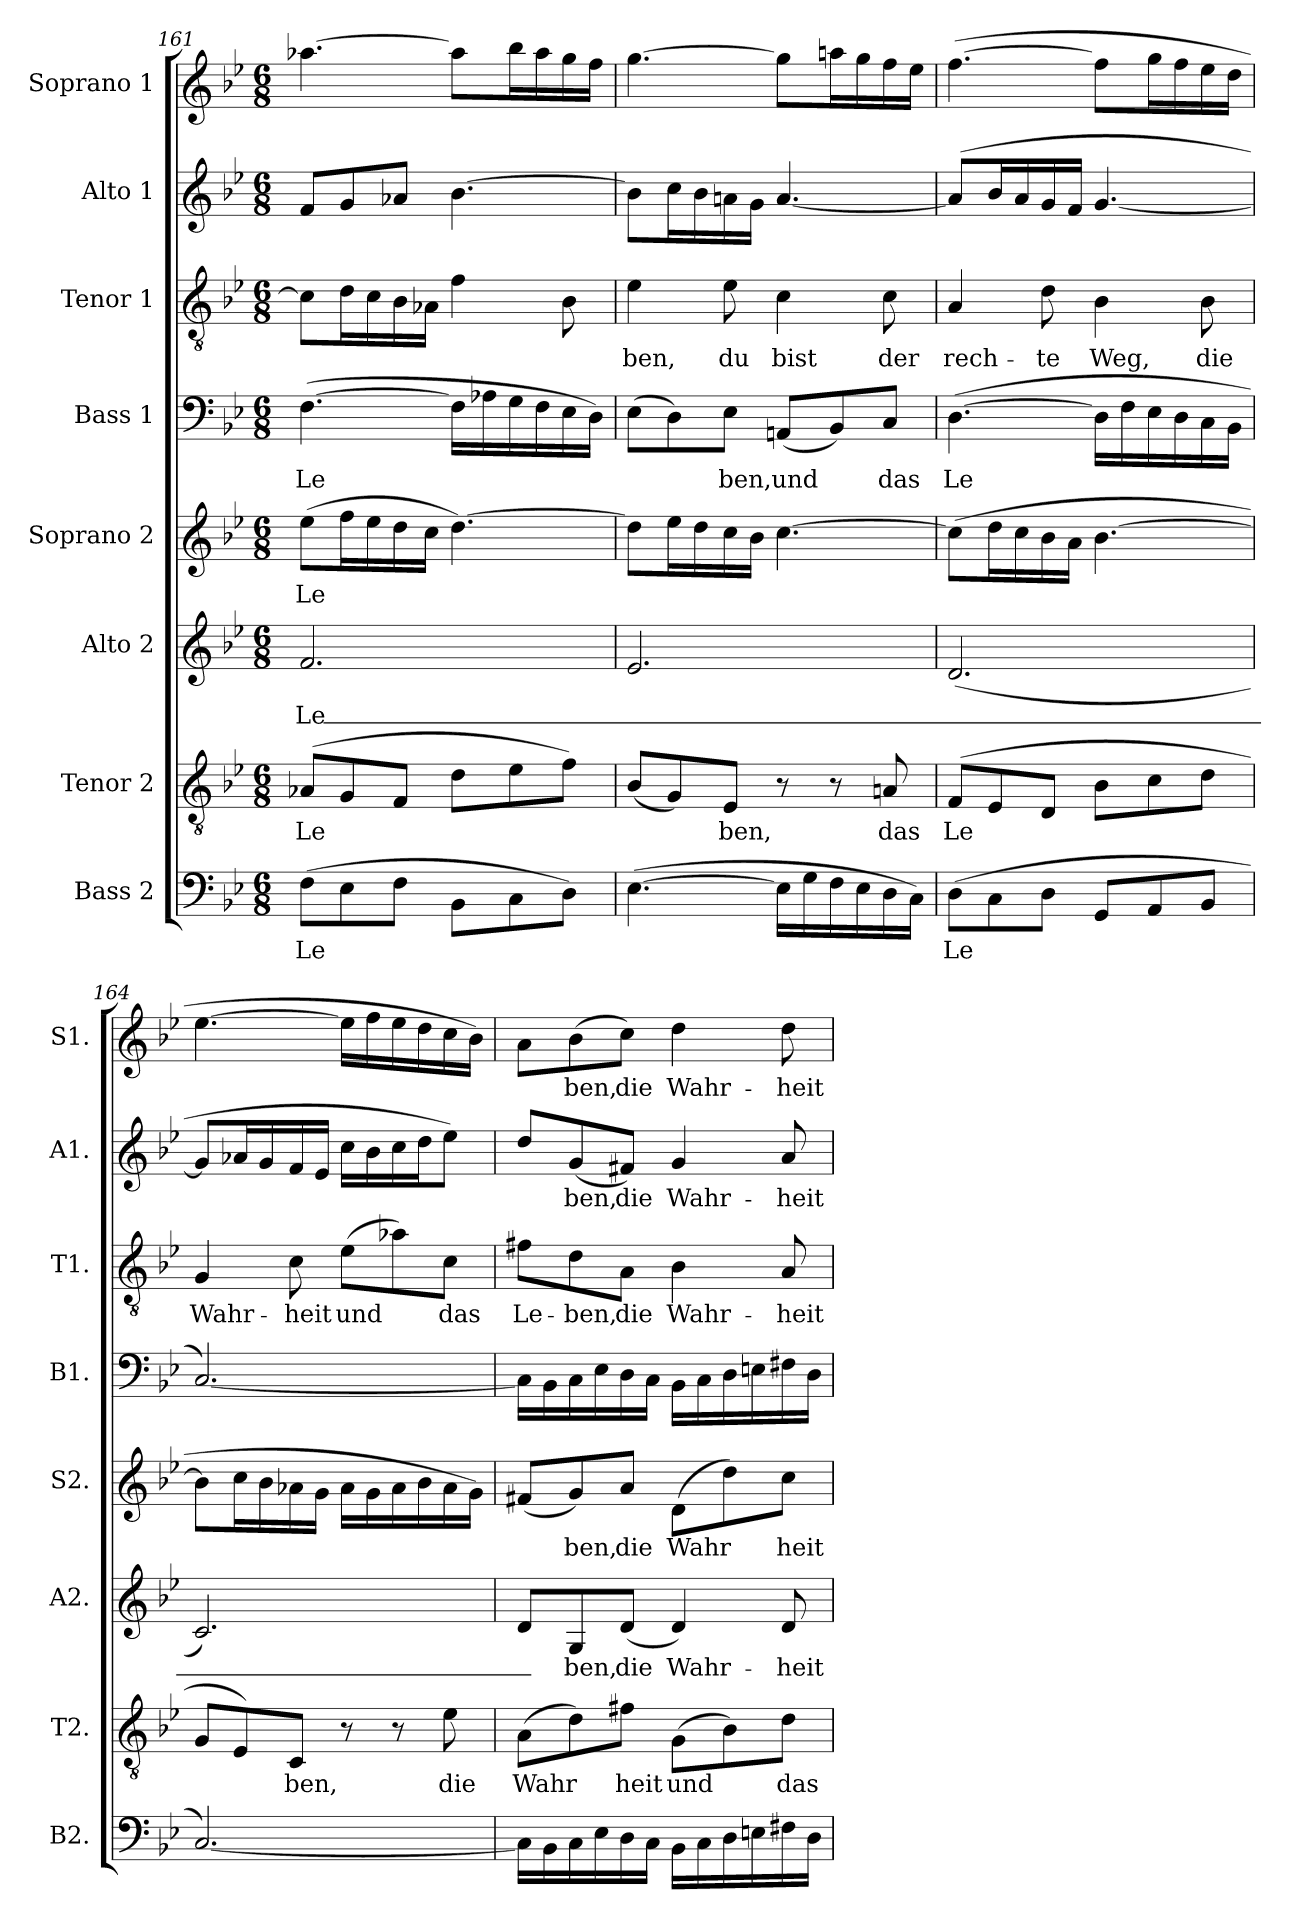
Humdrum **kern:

**kern	**text	**kern	**text	**kern	**text	**kern	**text	**kern	**text	**kern	**text	**kern	**text	**kern	**text
*part8	*part8	*part7	*part7	*part6	*part6	*part5	*part5	*part4	*part4	*part3	*part3	*part2	*part2	*part1	*part1
*staff8	*staff8	*staff7	*staff7	*staff6	*staff6	*staff5	*staff5	*staff4	*staff4	*staff3	*staff3	*staff2	*staff2	*staff1	*staff1
*I"Bass 2	*	*I"Tenor 2	*	*I"Alto 2	*	*I"Soprano 2	*	*I"Bass 1	*	*I"Tenor 1	*	*I"Alto 1	*	*I"Soprano 1	*
*I'B2.	*	*I'T2.	*	*I'A2.	*	*I'S2.	*	*I'B1.	*	*I'T1.	*	*I'A1.	*	*I'S1.	*
*clefF4	*	*clefGv2	*	*clefG2	*	*clefG2	*	*clefF4	*	*clefGv2	*	*clefG2	*	*clefG2	*
*k[b-e-]	*	*k[b-e-]	*	*k[b-e-]	*	*k[b-e-]	*	*k[b-e-]	*	*k[b-e-]	*	*k[b-e-]	*	*k[b-e-]	*
*B-:	*	*B-:	*	*B-:	*	*B-:	*	*B-:	*	*B-:	*	*B-:	*	*B-:	*
*M6/8	*	*M6/8	*	*M6/8	*	*M6/8	*	*M6/8	*	*M6/8	*	*M6/8	*	*M6/8	*
=161	=161	=161	=161	=161	=161	=161	=161	=161	=161	=161	=161	=161	=161	=161	=161
(8F\L	Le	(8A-X/L	Le	2.f/	Le_-	(8ee-\L	Le	([4.F\	Le	8c\L]	.	8f/L	.	[4.aa-X\	.
8E-\	.	8G/	.	.	.	16ff\L	.	.	.	16d\L	.	8g/	.	.	.
.	.	.	.	.	.	16ee-\	.	.	.	16c\	.	.	.	.	.
8F\J	.	8F/J	.	.	.	16dd\	.	.	.	16B-\	.	8a-X/J	.	.	.
.	.	.	.	.	.	16cc\JJ	.	.	.	16A-X\JJ	.	.	.	.	.
8BB-\L	.	8d\L	.	.	.	[4.dd\)	.	16F\LL]	.	4f\	.	[4.b-\	.	8aa-\L]	.
.	.	.	.	.	.	.	.	16A-X\	.	.	.	.	.	.	.
8C\	.	8e-\	.	.	.	.	.	16G\	.	.	.	.	.	16bb-\L	.
.	.	.	.	.	.	.	.	16F\	.	.	.	.	.	16aa-\	.
8D\J)	.	8f\J)	.	.	.	.	.	16E-\	.	8B-\	.	.	.	16gg\	.
.	.	.	.	.	.	.	.	16D\JJ)	.	.	.	.	.	16ff\JJ	.
!!LO:PB:g=z
=162	=162	=162	=162	=162	=162	=162	=162	=162	=162	=162	=162	=162	=162	=162	=162
([4.E-\	.	(8B-/L	.	2.e-/	.	8dd\L]	.	(8E-\L	.	4e-\	ben,	8b-\L]	.	[4.gg\	.
.	.	8G/)	.	.	.	16ee-\L	.	8D\)	.	.	.	16cc\L	.	.	.
.	.	.	.	.	.	16dd\	.	.	.	.	.	16b-\	.	.	.
.	.	8E-/J	ben,	.	.	16cc\	.	8E-\J	ben,	8e-\	du	16ani\	.	.	.
.	.	.	.	.	.	16b-\JJ	.	.	.	.	.	16g\JJ	.	.	.
16E-\LL]	.	8r	.	.	.	[4.cc\	.	(8AAni/L	und	4c\	bist	[4.a/	.	8gg\L]	.
16G\	.	.	.	.	.	.	.	.	.	.	.	.	.	.	.
16F\	.	8r	.	.	.	.	.	8BB-/)	.	.	.	.	.	16aani\L	.
16E-\	.	.	.	.	.	.	.	.	.	.	.	.	.	16gg\	.
16D\	.	8Ani/	das	.	.	.	.	8C/J	das	8c\	der	.	.	16ff\	.
16C\JJ)	.	.	.	.	.	.	.	.	.	.	.	.	.	16ee-\JJ	.
=163	=163	=163	=163	=163	=163	=163	=163	=163	=163	=163	=163	=163	=163	=163	=163
(8D\L	Le	(8F/L	Le	(2.d/	.	(8cc\L]	.	([4.D\	Le	4A/	rech-	(8a/L]	.	([4.ff\	.
8C\	.	8E-/	.	.	.	16dd\L	.	.	.	.	.	16b-/L	.	.	.
.	.	.	.	.	.	16cc\	.	.	.	.	.	16a/	.	.	.
8D\J	.	8D/J	.	.	.	16b-\	.	.	.	8d\	-te	16g/	.	.	.
.	.	.	.	.	.	16a\JJ	.	.	.	.	.	16f/JJ	.	.	.
8GG/L	.	8B-\L	.	.	.	[4.b-\	.	16D\LL]	.	4B-\	Weg,	[4.g/	.	8ff\L]	.
.	.	.	.	.	.	.	.	16F\	.	.	.	.	.	.	.
8AA/	.	8c\	.	.	.	.	.	16E-\	.	.	.	.	.	16gg\L	.
.	.	.	.	.	.	.	.	16D\	.	.	.	.	.	16ff\	.
8BB-/J	.	8d\J	.	.	.	.	.	16C\	.	8B-\	die	.	.	16ee-\	.
.	.	.	.	.	.	.	.	16BB-\JJ	.	.	.	.	.	16dd\JJ	.
=164	=164	=164	=164	=164	=164	=164	=164	=164	=164	=164	=164	=164	=164	=164	=164
[2.C/)	.	8G/L	.	2.c/)	.	8b-\L]	.	[2.C/)	.	4G/	Wahr-	8g/L]	.	[4.ee-\	.
.	.	8E-/)	.	.	.	16cc\L	.	.	.	.	.	16a-X/L	.	.	.
.	.	.	.	.	.	16b-\	.	.	.	.	.	16g/	.	.	.
.	.	8C/J	ben,	.	.	16a-X\	.	.	.	8c\	-heit	16f/	.	.	.
.	.	.	.	.	.	16g\JJ	.	.	.	.	.	16e-/JJ	.	.	.
.	.	8r	.	.	.	16a-\LL	.	.	.	(8e-\L	und	16cc\LL	.	16ee-\LL]	.
.	.	.	.	.	.	16g\	.	.	.	.	.	16b-\	.	16ff\	.
.	.	8r	.	.	.	16a-\	.	.	.	8a-X\)	.	16cc\	.	16ee-\	.
.	.	.	.	.	.	16b-\	.	.	.	.	.	16dd\J	.	16dd\	.
.	.	8e-\	die	.	.	16a-\	.	.	.	8c\J	das	8ee-\J)	.	16cc\	.
.	.	.	.	.	.	16g\JJ)	.	.	.	.	.	.	.	16b-\JJ)	.
!!LO:LB:g=z
=165	=165	=165	=165	=165	=165	=165	=165	=165	=165	=165	=165	=165	=165	=165	=165
16C\LL]	.	(8A\L	Wahr	8d/L	-_-	(8f#X/L	_-	16C\LL]	.	8f#X\L	Le-	8dd/L	_-	8a\L	_-
16BB-\	.	.	.	.	.	.	.	16BB-\	.	.	.	.	.	.	.
16C\	.	8d\)	.	8G/	-ben,	8g/)	-ben,	16C\	.	8d\	-ben,	(8g/	-ben,	(8b-\	-ben,
16E-\	.	.	.	.	.	.	.	16E-\	.	.	.	.	.	.	.
16D\	.	8f#X\J	heit	(8d/J	die	8a/J	die	16D\	.	8A\J	die	8f#X/J)	die	8cc\J)	die
16C\JJ	.	.	.	.	.	.	.	16C\JJ	.	.	.	.	.	.	.
16BB-\LL	.	(8G\L	und	4d/)	Wahr-	(8d\L	Wahr	16BB-\LL	.	4B-\	Wahr-	4g/	Wahr-	4dd\	Wahr-
16C\	.	.	.	.	.	.	.	16C\	.	.	.	.	.	.	.
16D\	.	8B-\)	.	.	.	8dd\)	.	16D\	.	.	.	.	.	.	.
16En\	.	.	.	.	.	.	.	16En\	.	.	.	.	.	.	.
16F#X\	.	8d\J	das	8d/	-heit	8cc\J	heit	16F#X\	.	8A/	-heit	8a/	-heit	8dd\	-heit
16D\JJ	.	.	.	.	.	.	.	16D\JJ	.	.	.	.	.	.	.
=	=	=	=	=	=	=	=	=	=	=	=	=	=	=	=
*-	*-	*-	*-	*-	*-	*-	*-	*-	*-	*-	*-	*-	*-	*-	*-
